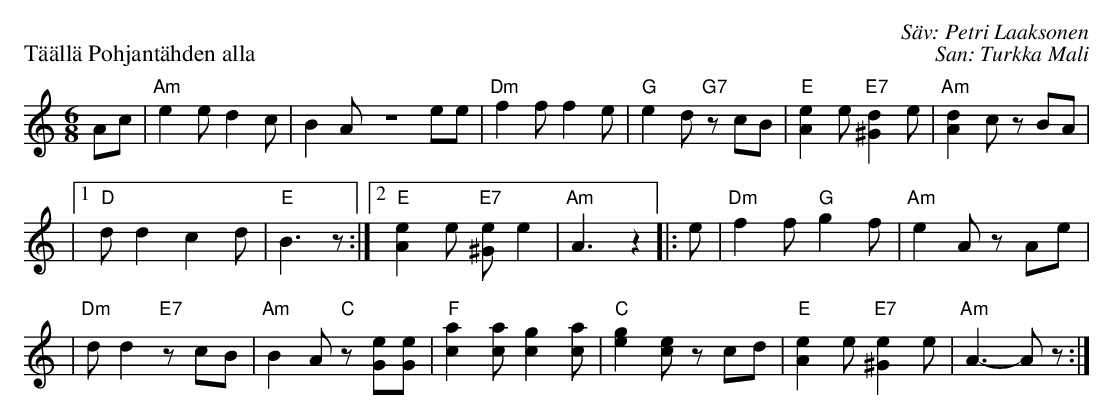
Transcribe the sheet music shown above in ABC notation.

X:1
P: T\"a\"all\"a Pohjant\"ahden alla
C: S\"av: Petri Laaksonen
C: San: Turkka Mali
M: 6/8
L: 1/8
K: Am
Ac \
| "Am"e2e d2c | B2A Zee \
| "Dm"f2f f2e | "G"e2d "G7"zcB \
| "E"[e2A2]e "E7"[d2^G2]e | "Am"[d2A2]c zBA |
|1 "D"dd2 c2d | "E"B3 z \
:|2 "E"[e2A2]e "E7"[e^G]e2 | "Am"A3 z2 \
|: e \
| "Dm"f2f "G"g2f | "Am"e2A zAe |
| "Dm"dd2 "E7"zcB | "Am"B2A "C"z[eG][eG] \
| "F"[a2c2][ac] [g2c2][ac] | "C"[g2e2][ec] zcd \
| "E"[e2A2]e "E7"[e2^G2]e | "Am"A3-Az :|
